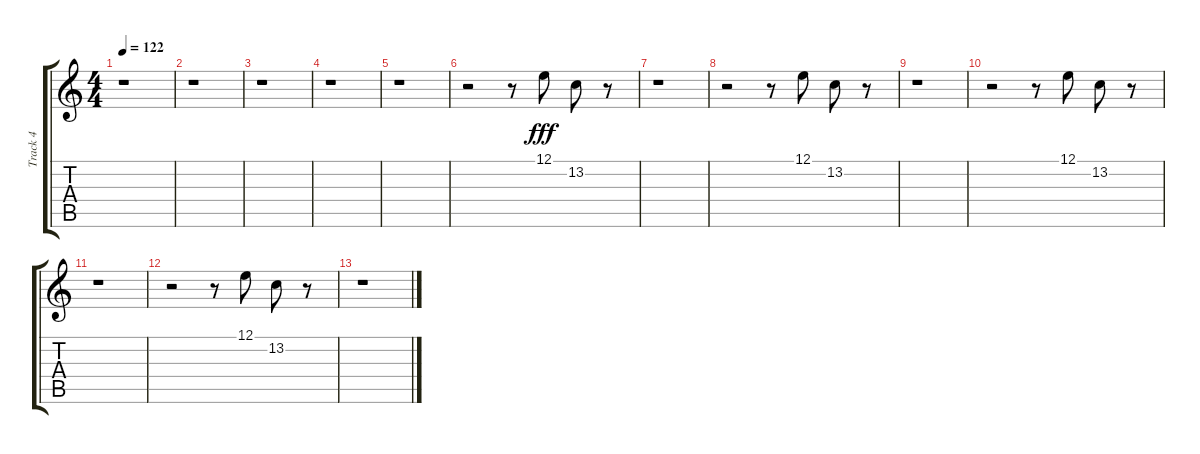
\track ("Track 4" "Track 4") {instrument musicbox}
\staff {score tabs}
\tuning (E4 B3 G3 D3 A2 E2) {hide}
\ts (4 4)
\tempo 122
\clef g2
\ks c
r.1{dy fff} |
r.1 |
r.1 |
r.1 |
r.1 |
r.2 r.8 12.1.8 13.2.8 r.8 |
r.1 |
r.2 r.8 12.1.8 13.2.8 r.8 |
r.1 |
r.2 r.8 12.1.8 13.2.8 r.8 |
r.1 |
r.2 r.8 12.1.8 13.2.8 r.8 |
r.1
